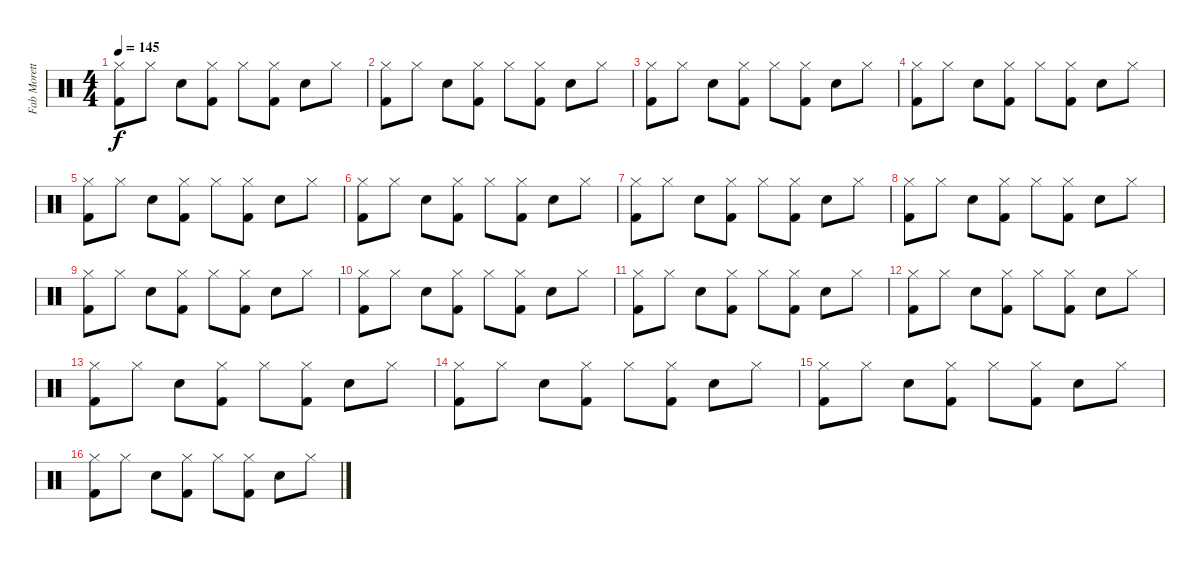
\track ("Fab Moretti" "Fab Morett") {instrument percussion}
\staff {score}
\articulation defaults
\ts (4 4)
\tempo 145
\clef neutral
\ks c
("Hi-Hat (closed)" "Kick (hit) 2").8{dy f} "Hi-Hat (closed)".8 "Snare (hit) 2".8 ("Hi-Hat (closed)" "Kick (hit) 2").8 "Hi-Hat (closed)".8 ("Hi-Hat (closed)" "Kick (hit) 2").8 "Snare (hit) 2".8 "Hi-Hat (closed)".8 |
("Hi-Hat (closed)" "Kick (hit) 2").8 "Hi-Hat (closed)".8 "Snare (hit) 2".8 ("Hi-Hat (closed)" "Kick (hit) 2").8 "Hi-Hat (closed)".8 ("Hi-Hat (closed)" "Kick (hit) 2").8 "Snare (hit) 2".8 "Hi-Hat (closed)".8 |
("Hi-Hat (closed)" "Kick (hit) 2").8 "Hi-Hat (closed)".8 "Snare (hit) 2".8 ("Hi-Hat (closed)" "Kick (hit) 2").8 "Hi-Hat (closed)".8 ("Hi-Hat (closed)" "Kick (hit) 2").8 "Snare (hit) 2".8 "Hi-Hat (closed)".8 |
("Hi-Hat (closed)" "Kick (hit) 2").8 "Hi-Hat (closed)".8 "Snare (hit) 2".8 ("Hi-Hat (closed)" "Kick (hit) 2").8 "Hi-Hat (closed)".8 ("Hi-Hat (closed)" "Kick (hit) 2").8 "Snare (hit) 2".8 "Hi-Hat (closed)".8 |
("Hi-Hat (closed)" "Kick (hit) 2").8 "Hi-Hat (closed)".8 "Snare (hit) 2".8 ("Hi-Hat (closed)" "Kick (hit) 2").8 "Hi-Hat (closed)".8 ("Hi-Hat (closed)" "Kick (hit) 2").8 "Snare (hit) 2".8 "Hi-Hat (closed)".8 |
("Hi-Hat (closed)" "Kick (hit) 2").8 "Hi-Hat (closed)".8 "Snare (hit) 2".8 ("Hi-Hat (closed)" "Kick (hit) 2").8 "Hi-Hat (closed)".8 ("Hi-Hat (closed)" "Kick (hit) 2").8 "Snare (hit) 2".8 "Hi-Hat (closed)".8 |
("Hi-Hat (closed)" "Kick (hit) 2").8 "Hi-Hat (closed)".8 "Snare (hit) 2".8 ("Hi-Hat (closed)" "Kick (hit) 2").8 "Hi-Hat (closed)".8 ("Hi-Hat (closed)" "Kick (hit) 2").8 "Snare (hit) 2".8 "Hi-Hat (closed)".8 |
("Hi-Hat (closed)" "Kick (hit) 2").8 "Hi-Hat (closed)".8 "Snare (hit) 2".8 ("Hi-Hat (closed)" "Kick (hit) 2").8 "Hi-Hat (closed)".8 ("Hi-Hat (closed)" "Kick (hit) 2").8 "Snare (hit) 2".8 "Hi-Hat (closed)".8 |
("Hi-Hat (closed)" "Kick (hit) 2").8 "Hi-Hat (closed)".8 "Snare (hit) 2".8 ("Hi-Hat (closed)" "Kick (hit) 2").8 "Hi-Hat (closed)".8 ("Hi-Hat (closed)" "Kick (hit) 2").8 "Snare (hit) 2".8 "Hi-Hat (closed)".8 |
("Hi-Hat (closed)" "Kick (hit) 2").8 "Hi-Hat (closed)".8 "Snare (hit) 2".8 ("Hi-Hat (closed)" "Kick (hit) 2").8 "Hi-Hat (closed)".8 ("Hi-Hat (closed)" "Kick (hit) 2").8 "Snare (hit) 2".8 "Hi-Hat (closed)".8 |
("Hi-Hat (closed)" "Kick (hit) 2").8 "Hi-Hat (closed)".8 "Snare (hit) 2".8 ("Hi-Hat (closed)" "Kick (hit) 2").8 "Hi-Hat (closed)".8 ("Hi-Hat (closed)" "Kick (hit) 2").8 "Snare (hit) 2".8 "Hi-Hat (closed)".8 |
("Hi-Hat (closed)" "Kick (hit) 2").8 "Hi-Hat (closed)".8 "Snare (hit) 2".8 ("Hi-Hat (closed)" "Kick (hit) 2").8 "Hi-Hat (closed)".8 ("Hi-Hat (closed)" "Kick (hit) 2").8 "Snare (hit) 2".8 "Hi-Hat (closed)".8 |
("Hi-Hat (closed)" "Kick (hit) 2").8 "Hi-Hat (closed)".8 "Snare (hit) 2".8 ("Hi-Hat (closed)" "Kick (hit) 2").8 "Hi-Hat (closed)".8 ("Hi-Hat (closed)" "Kick (hit) 2").8 "Snare (hit) 2".8 "Hi-Hat (closed)".8 |
("Hi-Hat (closed)" "Kick (hit) 2").8 "Hi-Hat (closed)".8 "Snare (hit) 2".8 ("Hi-Hat (closed)" "Kick (hit) 2").8 "Hi-Hat (closed)".8 ("Hi-Hat (closed)" "Kick (hit) 2").8 "Snare (hit) 2".8 "Hi-Hat (closed)".8 |
("Hi-Hat (closed)" "Kick (hit) 2").8 "Hi-Hat (closed)".8 "Snare (hit) 2".8 ("Hi-Hat (closed)" "Kick (hit) 2").8 "Hi-Hat (closed)".8 ("Hi-Hat (closed)" "Kick (hit) 2").8 "Snare (hit) 2".8 "Hi-Hat (closed)".8 |
("Hi-Hat (closed)" "Kick (hit) 2").8 "Hi-Hat (closed)".8 "Snare (hit) 2".8 ("Hi-Hat (closed)" "Kick (hit) 2").8 "Hi-Hat (closed)".8 ("Hi-Hat (closed)" "Kick (hit) 2").8 "Snare (hit) 2".8 "Hi-Hat (closed)".8
